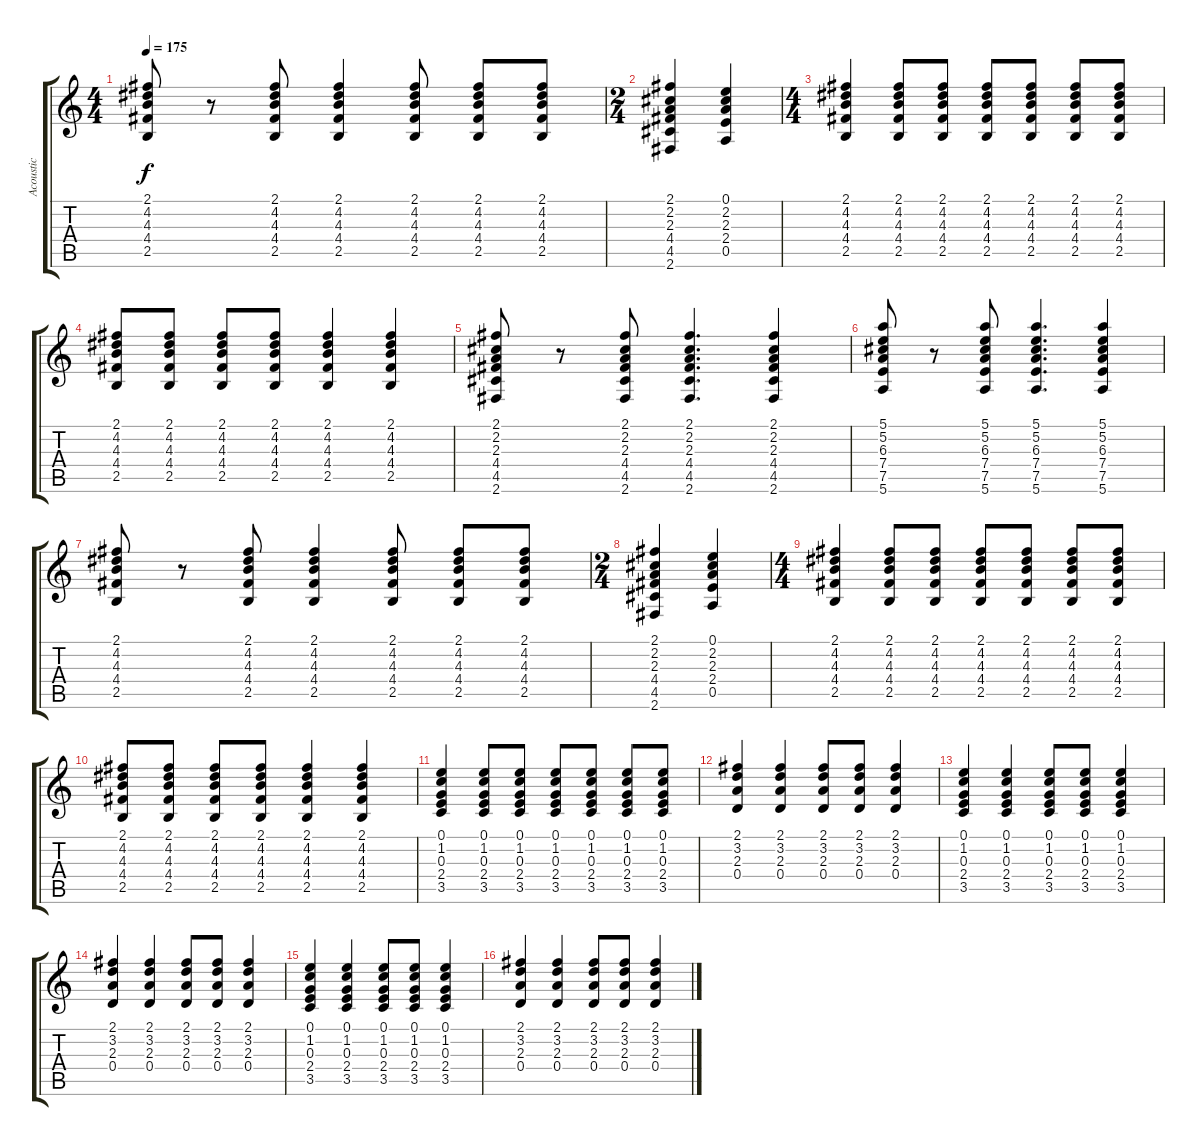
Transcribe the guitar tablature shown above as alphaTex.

\track ("Acoustic" "Acoustic") {instrument acousticguitarsteel}
\staff {score tabs}
\tuning (E4 B3 G3 D3 A2 E2) {hide}
\ts (4 4)
\tempo 175
\clef g2
\ks c
(2.1 4.2 4.3 4.4 2.5).8{dy f} r.8 (2.1 4.2 4.3 4.4 2.5).8 (2.1 4.2 4.3 4.4 2.5).4 (2.1 4.2 4.3 4.4 2.5).8 (2.1 4.2 4.3 4.4 2.5).8 (2.1 4.2 4.3 4.4 2.5).8 |
\ts (2 4)
(2.1 2.2 2.3 4.4 4.5 2.6).4 (0.1 2.2 2.3 2.4 0.5).4 |
\ts (4 4)
(2.1 4.2 4.3 4.4 2.5).4 (2.1 4.2 4.3 4.4 2.5).8 (2.1 4.2 4.3 4.4 2.5).8 (2.1 4.2 4.3 4.4 2.5).8 (2.1 4.2 4.3 4.4 2.5).8 (2.1 4.2 4.3 4.4 2.5).8 (2.1 4.2 4.3 4.4 2.5).8 |
(2.1 4.2 4.3 4.4 2.5).8 (2.1 4.2 4.3 4.4 2.5).8 (2.1 4.2 4.3 4.4 2.5).8 (2.1 4.2 4.3 4.4 2.5).8 (2.1 4.2 4.3 4.4 2.5).4 (2.1 4.2 4.3 4.4 2.5).4 |
(2.1 2.2 2.3 4.4 4.5 2.6).8 r.8 (2.1 2.2 2.3 4.4 4.5 2.6).8 (2.1 2.2 2.3 4.4 4.5 2.6).4{d} (2.1 2.2 2.3 4.4 4.5 2.6).4 |
(5.1 5.2 6.3 7.4 7.5 5.6).8 r.8 (5.1 5.2 6.3 7.4 7.5 5.6).8 (5.1 5.2 6.3 7.4 7.5 5.6).4{d} (5.1 5.2 6.3 7.4 7.5 5.6).4 |
(2.1 4.2 4.3 4.4 2.5).8 r.8 (2.1 4.2 4.3 4.4 2.5).8 (2.1 4.2 4.3 4.4 2.5).4 (2.1 4.2 4.3 4.4 2.5).8 (2.1 4.2 4.3 4.4 2.5).8 (2.1 4.2 4.3 4.4 2.5).8 |
\ts (2 4)
(2.1 2.2 2.3 4.4 4.5 2.6).4 (0.1 2.2 2.3 2.4 0.5).4 |
\ts (4 4)
(2.1 4.2 4.3 4.4 2.5).4 (2.1 4.2 4.3 4.4 2.5).8 (2.1 4.2 4.3 4.4 2.5).8 (2.1 4.2 4.3 4.4 2.5).8 (2.1 4.2 4.3 4.4 2.5).8 (2.1 4.2 4.3 4.4 2.5).8 (2.1 4.2 4.3 4.4 2.5).8 |
(2.1 4.2 4.3 4.4 2.5).8 (2.1 4.2 4.3 4.4 2.5).8 (2.1 4.2 4.3 4.4 2.5).8 (2.1 4.2 4.3 4.4 2.5).8 (2.1 4.2 4.3 4.4 2.5).4 (2.1 4.2 4.3 4.4 2.5).4 |
(0.1 1.2 0.3 2.4 3.5).4 (0.1 1.2 0.3 2.4 3.5).8 (0.1 1.2 0.3 2.4 3.5).8 (0.1 1.2 0.3 2.4 3.5).8 (0.1 1.2 0.3 2.4 3.5).8 (0.1 1.2 0.3 2.4 3.5).8 (0.1 1.2 0.3 2.4 3.5).8 |
(2.1 3.2 2.3 0.4).4 (2.1 3.2 2.3 0.4).4 (2.1 3.2 2.3 0.4).8 (2.1 3.2 2.3 0.4).8 (2.1 3.2 2.3 0.4).4 |
(0.1 1.2 0.3 2.4 3.5).4 (0.1 1.2 0.3 2.4 3.5).4 (0.1 1.2 0.3 2.4 3.5).8 (0.1 1.2 0.3 2.4 3.5).8 (0.1 1.2 0.3 2.4 3.5).4 |
(2.1 3.2 2.3 0.4).4 (2.1 3.2 2.3 0.4).4 (2.1 3.2 2.3 0.4).8 (2.1 3.2 2.3 0.4).8 (2.1 3.2 2.3 0.4).4 |
(0.1 1.2 0.3 2.4 3.5).4 (0.1 1.2 0.3 2.4 3.5).4 (0.1 1.2 0.3 2.4 3.5).8 (0.1 1.2 0.3 2.4 3.5).8 (0.1 1.2 0.3 2.4 3.5).4 |
(2.1 3.2 2.3 0.4).4 (2.1 3.2 2.3 0.4).4 (2.1 3.2 2.3 0.4).8 (2.1 3.2 2.3 0.4).8 (2.1 3.2 2.3 0.4).4
